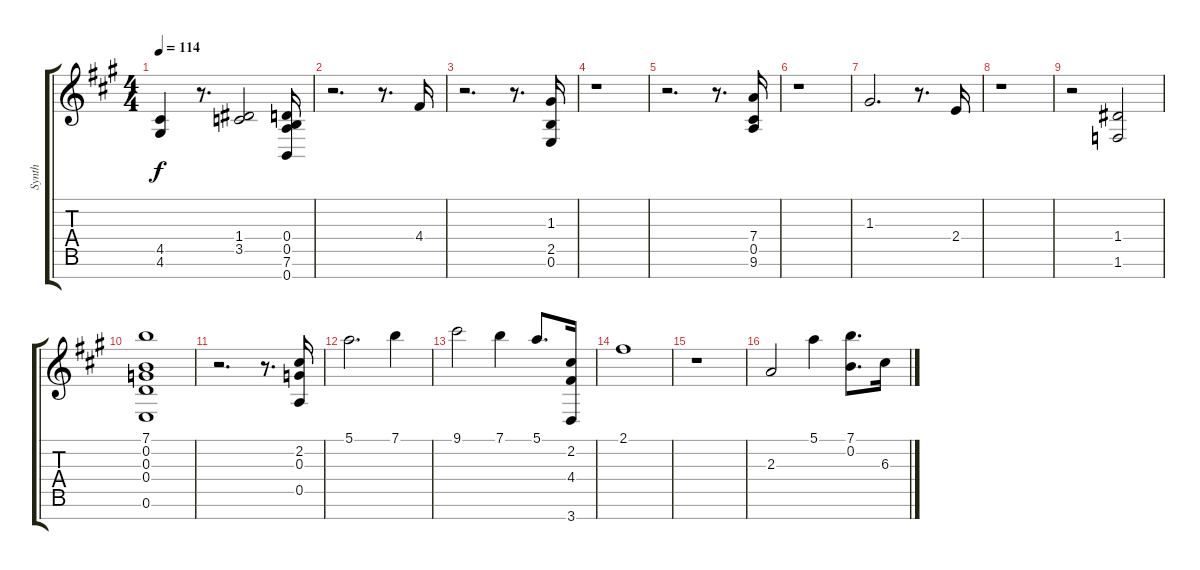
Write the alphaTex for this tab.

\track ("Synth" "Synth") {instrument overdrivenguitar}
\staff {score tabs}
\tuning (E4 B3 G3 D3 A2 E2 B1) {hide}
\ts (4 4)
\tempo 114
\clef g2
\ks a
(4.5 4.6).4{dy f} r.8{d} (1.4 3.5).2 (0.4 0.5 7.6 0.7).16 |
r.2{d} r.8{d} 4.4.16 |
r.2{d} r.8{d} (1.3 2.5 0.6).16 |
r.1 |
r.2{d} r.8{d} (7.4 0.5 9.6).16 |
r.1 |
1.3.2{d} r.8{d} 2.4.16 |
r.1 |
r.2 (1.4 1.6).2 |
(7.1 0.2 0.3 0.4 0.6).1 |
r.2{d} r.8{d} (2.2 0.3 0.5).16 |
5.1.2{d} 7.1.4 |
9.1.2 7.1.4 5.1.8{d} (2.2 4.4 3.7).16 |
2.1.1 |
r.1 |
2.3.2 5.1.4 (7.1 0.2).8{d} 6.3.16
